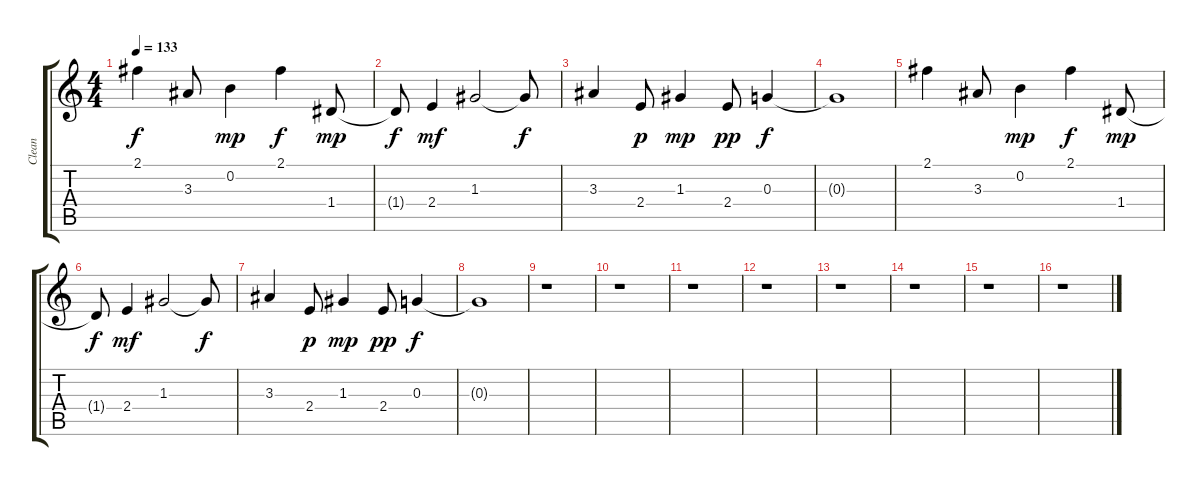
\track ("Clean" "Clean") {instrument electricguitarclean}
\staff {score tabs}
\tuning (E4 B3 G3 D3 A2 E2) {hide}
\ts (4 4)
\tempo 133
\clef g2
\ks c
2.1.4{dy f} 3.3.8 0.2.4{dy mp} 2.1.4{dy f} 1.4.8{dy mp} |
1.4{t}.8{dy f} 2.4.4{dy mf} 1.3.2 1.3{t}.8{dy f} |
3.3.4 2.4.8{dy p} 1.3.4{dy mp} 2.4.8{dy pp} 0.3.4{dy f} |
0.3{t}.1 |
2.1.4 3.3.8 0.2.4{dy mp} 2.1.4{dy f} 1.4.8{dy mp} |
1.4{t}.8{dy f} 2.4.4{dy mf} 1.3.2 1.3{t}.8{dy f} |
3.3.4 2.4.8{dy p} 1.3.4{dy mp} 2.4.8{dy pp} 0.3.4{dy f} |
0.3{t}.1 |
r.1 |
r.1 |
r.1 |
r.1 |
r.1 |
r.1 |
r.1 |
r.1
